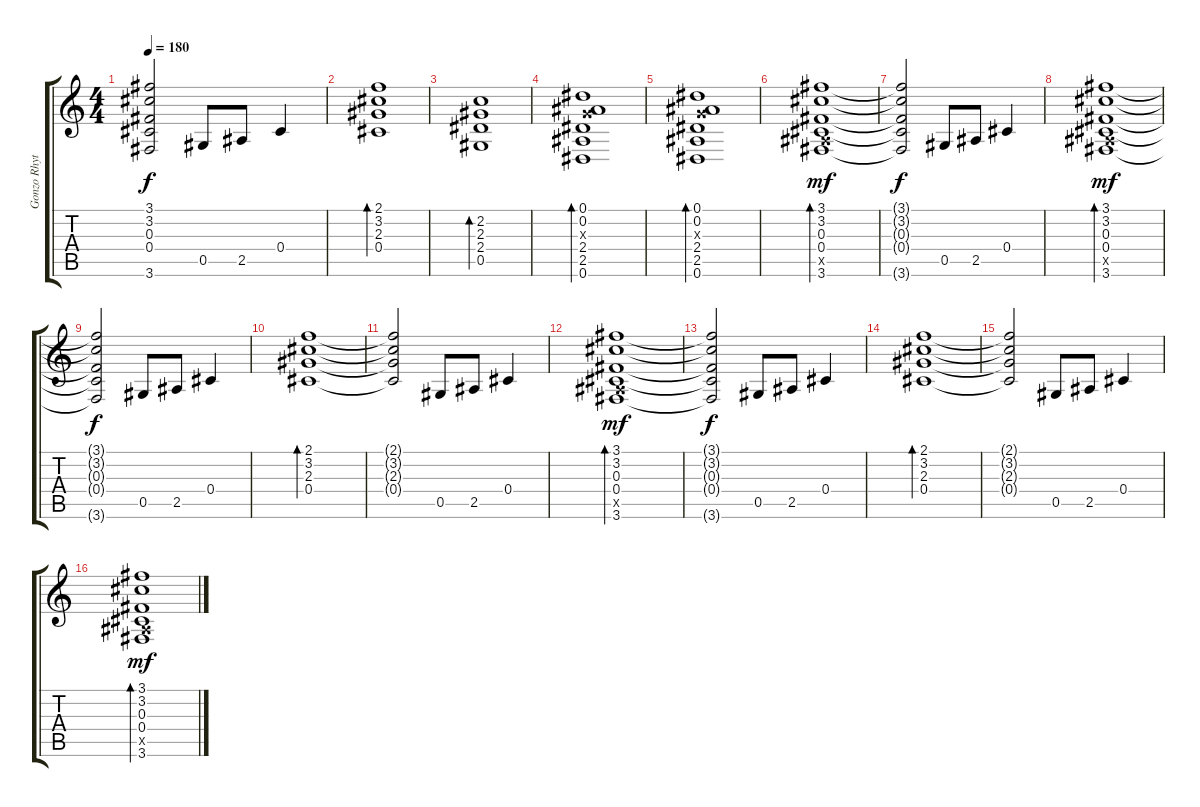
\track ("Gonzo Rhythm II" "Gonzo Rhyt") {instrument overdrivenguitar}
\staff {score tabs}
\tuning (Eb4 Bb3 Gb3 Db3 Ab2 Eb2) {hide}
\ts (4 4)
\tempo 180
\clef g2
\ks c
(3.1{t} 3.2{t} 0.3{t} 0.4{t} 3.6{t}).2{dy f} 0.5.8 2.5.8 0.4.4 |
(2.1 3.2 2.3 0.4).1{bd 120} |
(2.2 2.3 2.4 0.5).1{bd 120} |
(0.1 0.2 1.3{x} 2.4 2.5 0.6).1{bd 120} |
(0.1 0.2 1.3{x} 2.4 2.5 0.6).1{bd 120} |
(3.1 3.2 0.3 0.4 2.5{x} 3.6).1{bd 120 dy mf} |
(3.1{t} 3.2{t} 0.3{t} 0.4{t} 3.6{t}).2{dy f} 0.5.8 2.5.8 0.4.4 |
(3.1 3.2 0.3 0.4 2.5{x} 3.6).1{bd 120 dy mf} |
(3.1{t} 3.2{t} 0.3{t} 0.4{t} 3.6{t}).2{dy f} 0.5.8 2.5.8 0.4.4 |
(2.1 3.2 2.3 0.4).1{bd 120} |
(2.1{t} 3.2{t} 2.3{t} 0.4{t}).2 0.5.8 2.5.8 0.4.4 |
(3.1 3.2 0.3 0.4 2.5{x} 3.6).1{bd 120 dy mf} |
(3.1{t} 3.2{t} 0.3{t} 0.4{t} 3.6{t}).2{dy f} 0.5.8 2.5.8 0.4.4 |
(2.1 3.2 2.3 0.4).1{bd 120} |
(2.1{t} 3.2{t} 2.3{t} 0.4{t}).2 0.5.8 2.5.8 0.4.4 |
(3.1 3.2 0.3 0.4 2.5{x} 3.6).1{bd 120 dy mf}
